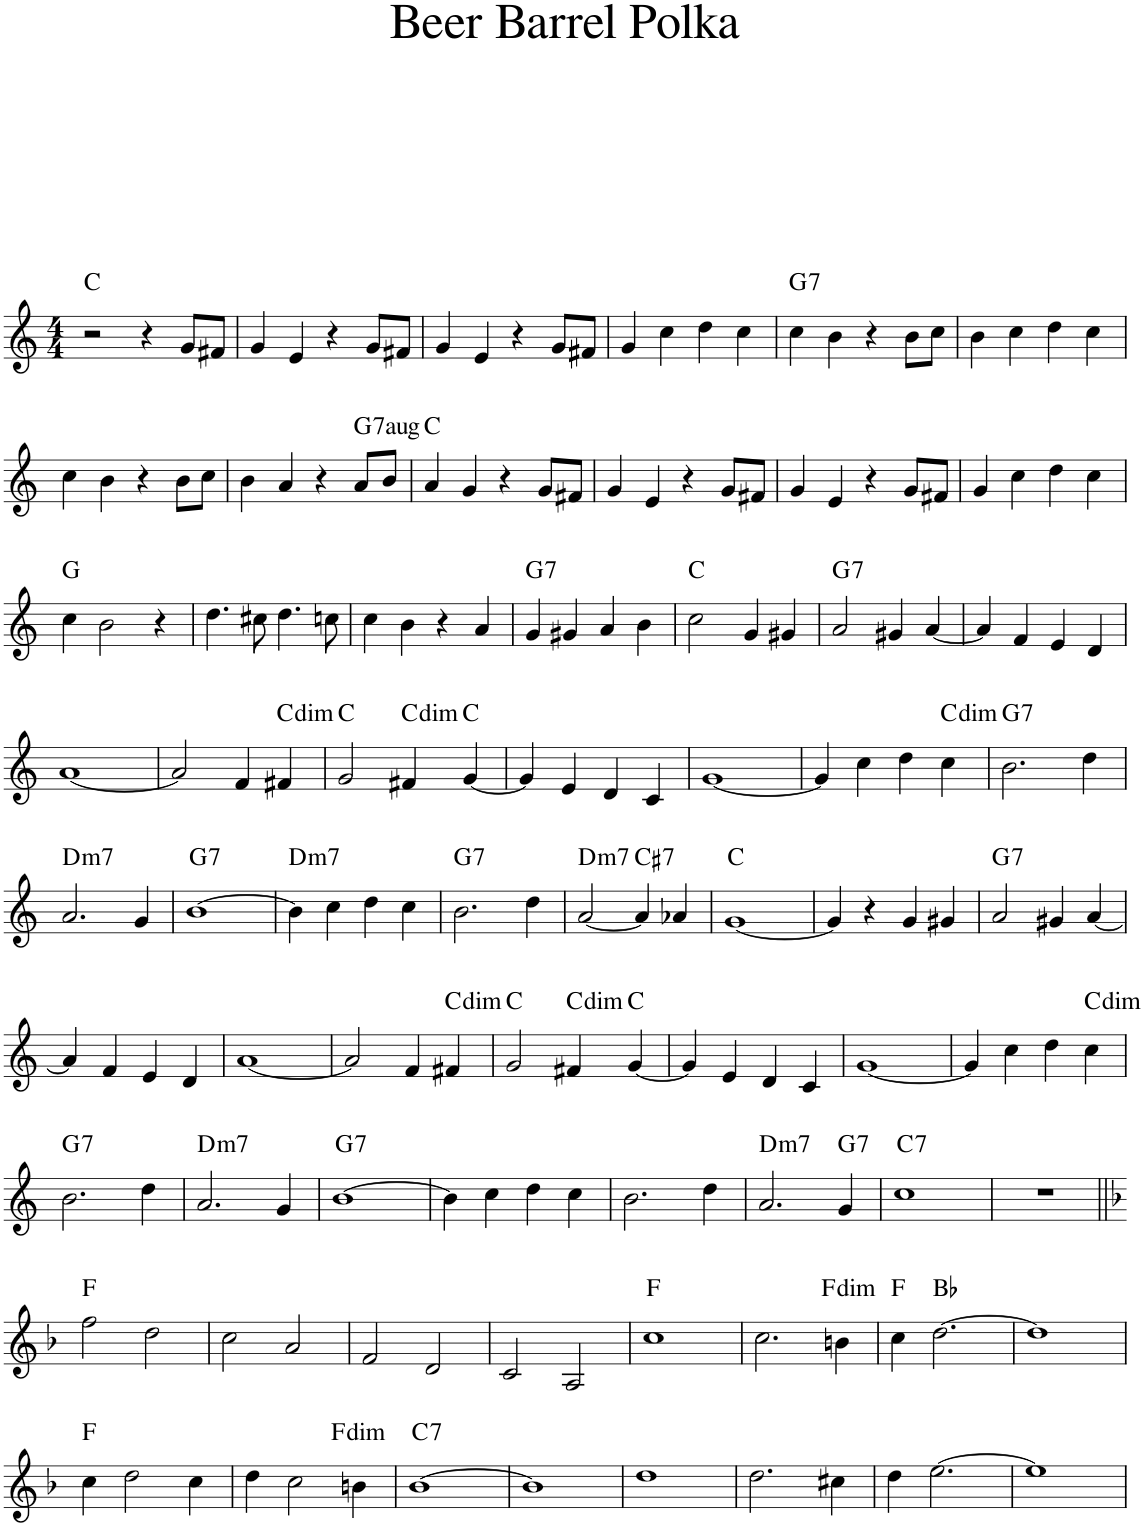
**kern	**harte
*part1	*part1
*staff1	*
*I"Piano	*
*I'Pno.	*
*clefG2	*
*k[]	*
*M4/4	*
=1	=1
2r	C:maj
4r	.
8g/L	.
8f#X/J	.
=2	=2
4g/	.
4e/	.
4r	.
8g/L	.
8f#X/J	.
=3	=3
4g/	.
4e/	.
4r	.
8g/L	.
8f#X/J	.
=4	=4
4g/	.
4cc\	.
4dd\	.
4cc\	.
=5	=5
!	!LO:H:kt=7
4cc\	G:7
4b\	.
4r	.
8b\L	.
8cc\J	.
=6	=6
4b\	.
4cc\	.
4dd\	.
4cc\	.
!!LO:LB:g=z
=7	=7
4cc\	.
4b\	.
4r	.
8b\L	.
8cc\J	.
=8	=8
4b\	.
4a/	.
4r	.
!	!LO:H:kt=7aug
8a/L	G:aug(b7)
8b/J	.
=9	=9
4a/	C:maj
4g/	.
4r	.
8g/L	.
8f#X/J	.
=10	=10
4g/	.
4e/	.
4r	.
8g/L	.
8f#X/J	.
=11	=11
4g/	.
4e/	.
4r	.
8g/L	.
8f#X/J	.
=12	=12
4g/	.
4cc\	.
4dd\	.
4cc\	.
!!LO:LB:g=z
=13	=13
4cc\	G:maj
2b\	.
4r	.
=14	=14
4.dd\	.
8cc#X\	.
4.dd\	.
8ccn\	.
=15	=15
4cc\	.
4b\	.
4r	.
4a/	.
=16	=16
!	!LO:H:kt=7
4g/	G:7
4g#X/	.
4a/	.
4b\	.
=17	=17
2cc\	C:maj
4g/	.
4g#X/	.
=18	=18
!	!LO:H:kt=7
2a/	G:7
4g#X/	.
[4a/	.
=19	=19
4a/]	.
4f/	.
4e/	.
4d/	.
!!LO:LB:g=z
=20	=20
[1a	.
=21	=21
2a/]	.
4f/	.
!	!LO:H:kt=dim
4f#X/	C:dim
=22	=22
2g/	C:maj
!	!LO:H:kt=dim
4f#X/	C:dim
[4g/	C:maj
=23	=23
4g/]	.
4e/	.
4d/	.
4c/	.
=24	=24
[1g	.
=25	=25
4g/]	.
4cc\	.
4dd\	.
!	!LO:H:kt=dim
4cc\	C:dim
=26	=26
!	!LO:H:kt=7
2.b\	G:7
4dd\	.
!!LO:LB:g=z
=27	=27
!	!LO:H:kt=m7
2.a/	D:min7
4g/	.
=28	=28
!	!LO:H:kt=7
[1b	G:7
=29	=29
!	!LO:H:kt=m7
4b\]	D:min7
4cc\	.
4dd\	.
4cc\	.
=30	=30
!	!LO:H:kt=7
2.b\	G:7
4dd\	.
=31	=31
!	!LO:H:kt=m7
[2a/	D:min7
!	!LO:H:kt=7
4a/]	C#:7
4a-X/	.
=32	=32
[1g	C:maj
=33	=33
4g/]	.
4r	.
4g/	.
4g#X/	.
=34	=34
!	!LO:H:kt=7
2a/	G:7
4g#X/	.
[4a/	.
!!LO:LB:g=z
=35	=35
4a/]	.
4f/	.
4e/	.
4d/	.
=36	=36
[1a	.
=37	=37
2a/]	.
4f/	.
!	!LO:H:kt=dim
4f#X/	C:dim
=38	=38
2g/	C:maj
!	!LO:H:kt=dim
4f#X/	C:dim
[4g/	C:maj
=39	=39
4g/]	.
4e/	.
4d/	.
4c/	.
=40	=40
[1g	.
=41	=41
4g/]	.
4cc\	.
4dd\	.
!	!LO:H:kt=dim
4cc\	C:dim
!!LO:LB:g=z
=42	=42
!	!LO:H:kt=7
2.b\	G:7
4dd\	.
=43	=43
!	!LO:H:kt=m7
2.a/	D:min7
4g/	.
=44	=44
!	!LO:H:kt=7
[1b	G:7
=45	=45
4b\]	.
4cc\	.
4dd\	.
4cc\	.
=46	=46
2.b\	.
4dd\	.
=47	=47
!	!LO:H:kt=m7
2.a/	D:min7
!	!LO:H:kt=7
4g/	G:7
=48	=48
!	!LO:H:kt=7
1cc	C:7
=49	=49
1r	.
!!LO:LB:g=z
=50||	=50||
*k[b-]	*
2ff\	F:maj
2dd\	.
=51	=51
2cc\	.
2a/	.
=52	=52
2f/	.
2d/	.
=53	=53
2c/	.
2A/	.
=54	=54
1cc	F:maj
=55	=55
2.cc\	.
!	!LO:H:kt=dim
4bn\	F:dim
=56	=56
4cc\	F:maj
[2.dd\	Bb:maj
=57	=57
1dd]	.
!!LO:LB:g=z
=58	=58
4cc\	F:maj
2dd\	.
4cc\	.
=59	=59
4dd\	.
2cc\	.
!	!LO:H:kt=dim
4bn\	F:dim
=60	=60
!	!LO:H:kt=7
[1b-	C:7
=61	=61
1b-]	.
=62	=62
1dd	.
=63	=63
2.dd\	.
4cc#X\	.
=64	=64
4dd\	.
[2.ee\	.
=65	=65
1ee]	.
=	=
*-	*-
